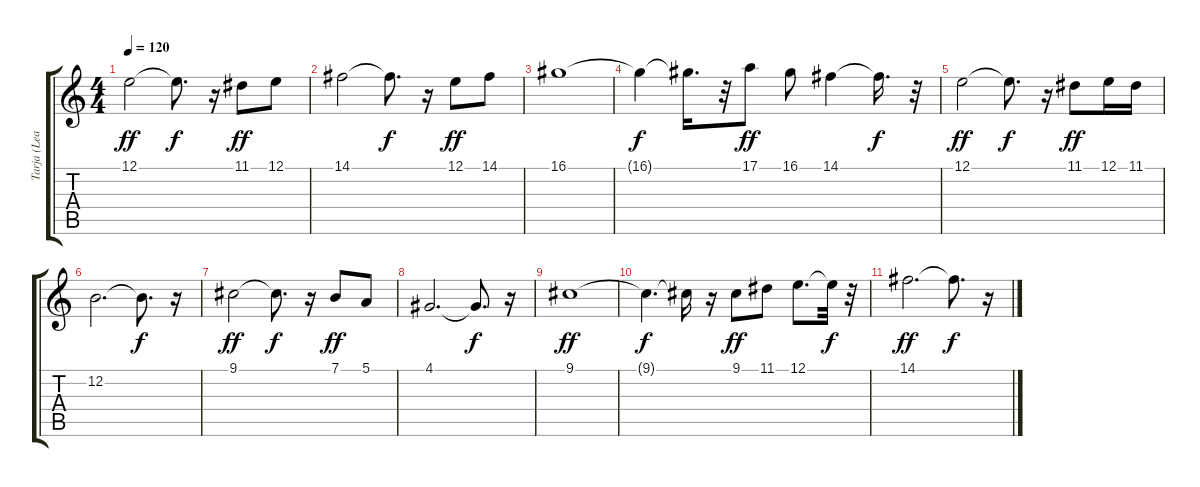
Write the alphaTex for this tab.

\track ("Tarja (Lead Vocals)" "Tarja (Lea") {instrument lead6voice}
\staff {score tabs}
\tuning (E4 B3 G3 D3 A2 E2) {hide}
\ts (4 4)
\tempo 120
\clef g2
\ks c
12.1.2{dy ff} 12.1{t}.8{d dy f} r.16 11.1.8{dy ff} 12.1.8 |
14.1.2 14.1{t}.8{d dy f} r.16 12.1.8{dy ff} 14.1.8 |
16.1.1 |
16.1{t}.4{dy f} 16.1{t}.16{d} r.32 17.1.8{dy ff} 16.1.8 14.1.4 14.1{t}.16{d dy f} r.32 |
12.1.2{dy ff} 12.1{t}.8{d dy f} r.16 11.1.8{dy ff} 12.1.16 11.1.16 |
12.2.2{d} 12.2{t}.8{d dy f} r.16 |
9.1.2{dy ff} 9.1{t}.8{d dy f} r.16 7.1.8{dy ff} 5.1.8 |
4.1.2{d} 4.1{t}.8{d dy f} r.16 |
9.1.1{dy ff} |
9.1{t}.4{d dy f} 9.1{t}.16 r.16 9.1.8{dy ff} 11.1.8 12.1.8{d} 12.1{t}.32{dy f} r.32 |
14.1.2{d dy ff} 14.1{t}.8{d dy f} r.16
